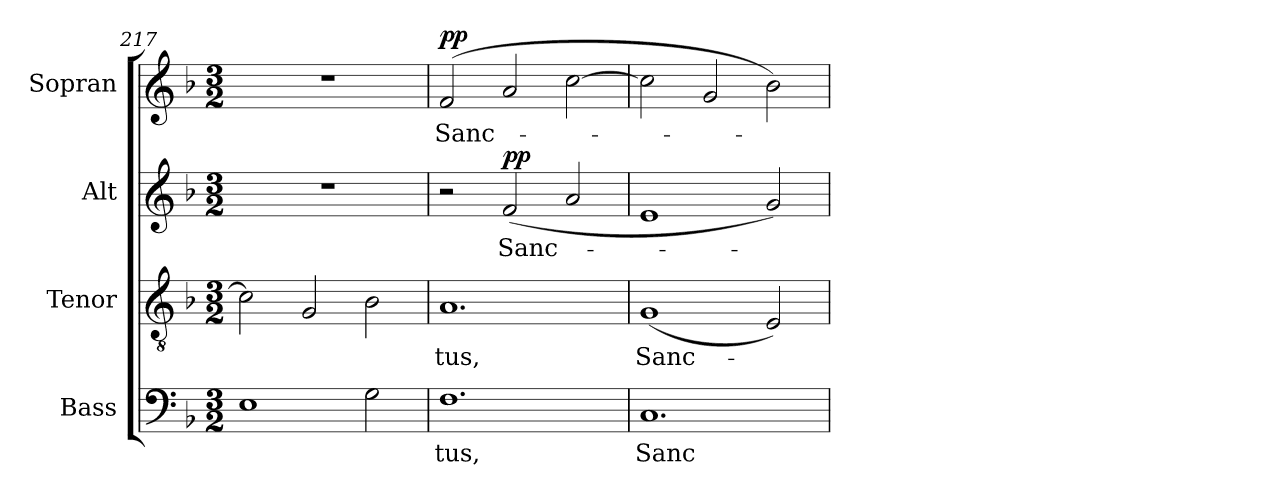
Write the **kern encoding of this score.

**kern	**text	**kern	**text	**kern	**text	**dynam	**kern	**text	**dynam
*part4	*part4	*part3	*part3	*part2	*part2	*part2	*part1	*part1	*part1
*staff4	*staff4	*staff3	*staff3	*staff2	*staff2	*staff2	*staff1	*staff1	*staff1
*I"Bass	*	*I"Tenor	*	*I"Alt	*	*	*I"Sopran	*	*
*I'B.	*	*I'T.	*	*I'A.	*	*	*I'S.	*	*
*clefF4	*	*clefGv2	*	*clefG2	*	*	*clefG2	*	*
*k[b-]	*	*k[b-]	*	*k[b-]	*	*	*k[b-]	*	*
*F:	*	*F:	*	*F:	*	*	*F:	*	*
*M3/2	*	*M3/2	*	*M3/2	*	*	*M3/2	*	*
=217	=217	=217	=217	=217	=217	=217	=217	=217	=217
1E	.	2c\]	.	1.r	.	.	1.r	.	.
.	.	2G/	.	.	.	.	.	.	.
2G\	.	2B-\	.	.	.	.	.	.	.
=218	=218	=218	=218	=218	=218	=218	=218	=218	=218
!	!LO:LY:b	!	!LO:LY:b	!	!	!	!	!LO:LY:b	!LO:DY:a
1.F	-tus,	1.A	-tus,	2r	.	.	(>2f/	Sanc-	pp
!	!	!	!	!	!LO:LY:b	!LO:DY:a	!	!	!
.	.	.	.	(<2f/	Sanc-	pp	2a/	.	.
.	.	.	.	2a/	.	.	[2cc\	.	.
=219	=219	=219	=219	=219	=219	=219	=219	=219	=219
!	!LO:LY:b	!	!LO:LY:b	!	!	!	!	!	!
1.C	Sanc-	(<1G	Sanc-	1e	.	.	2cc\]	.	.
.	.	.	.	.	.	.	2g/	.	.
.	.	2E/)	.	2g/)	.	.	2b-\)	.	.
=	=	=	=	=	=	=	=	=	=
*-	*-	*-	*-	*-	*-	*-	*-	*-	*-
